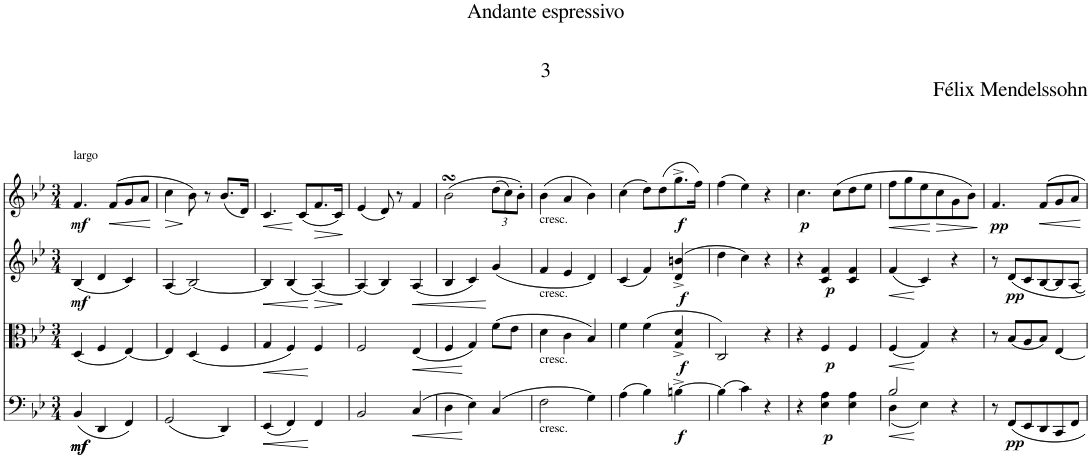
**kern	**dynam	**kern	**dynam	**kern	**dynam	**kern	**dynam
*part4	*part4	*part3	*part3	*part2	*part2	*part1	*part1
*staff4	*staff4	*staff3	*staff3	*staff2	*staff2	*staff1	*staff1
*I"Sampler	*	*I"Sampler	*	*I"Sampler	*	*I"Sampler	*
*I'Samp	*	*I'Samp	*	*I'Samp	*	*I'Samp	*
*clefF4	*	*clefC3	*	*clefG2	*	*clefG2	*
*k[b-e-]	*	*k[b-e-]	*	*k[b-e-]	*	*k[b-e-]	*
*M3/4	*	*M3/4	*	*M3/4	*	*M3/4	*
=1	=1	=1	=1	=1	=1	=1	=1
!	!	!	!	!	!	!LO:TX:a:t=largo	!
!	!LO:DY:b	!	!	!	!	!	!
!	!LO:DY:n=1:b	!	!	!	!LO:DY:b	!	!LO:DY:b
(4BB-/	mf mf	(4D/	.	(4B-/	mf	4.f/	mf
4DD/	.	4F/	.	4d/	.	.	.
!	!	!	!	!	!	!	!LO:HP:b
.	.	.	.	.	.	(8f/L	<
4FF/)	.	[4E-/)	.	4c/)	.	8g/	.
.	.	.	.	.	.	8a/J	.
.	.	.	.	.	.	.	[
=2	=2	=2	=2	=2	=2	=2	=2
!	!	!	!	!	!	!	!LO:HP:b
(2GG/	.	4E-/]	.	(4A/	.	4cc\	>
.	.	(4D/	.	[2B-/)	.	8b-\)	]
.	.	.	.	.	.	8r	.
4DD/)	.	4F/	.	.	.	(8.b-/L	.
.	.	.	.	.	.	16d/Jk)	.
=3	=3	=3	=3	=3	=3	=3	=3
!	!LO:HP:b	!	!LO:HP:b	!	!LO:HP:b	!	!LO:HP:b
(4EE-/	<	4G/	<	4B-/]	<	4.c/	<
4FF/)	.	4F/)	.	(4B-/	.	.	.
.	.	.	.	.	.	(8c/L	[
!	!	!	!	!	!LO:HP:n=1:b	!	!LO:HP:b
4FF/	[	4F/	[	[4A/)	[ >	8.f/	>
.	.	.	.	.	.	16c/Jk)	.
.	.	.	.	.	]	.	]
=4	=4	=4	=4	=4	=4	=4	=4
2BB-/	.	2F/	.	(4A/]	.	(4e-/	.
.	.	.	.	4B-/)	.	8d/)	.
.	.	.	.	.	.	8r	.
!	!LO:HP:b	!	!LO:HP:b	!	!LO:HP:b	!	!
(4C/	<	(4E-/	<	(4A/	<	4f/	.
=5	=5	=5	=5	=5	=5	=5	=5
4D\	.	4F/	.	4B-/	.	(2b-sSSs\	.
4E-\)	[	4G/)	[	4c/)	.	.	.
*	*	*	*	*	*	*Xbrackettup	*
(4C/	.	(8f\L	.	(4g/	[	(12dd\L	.
.	.	.	.	.	.	12cc\)	.
.	.	8e-\J	.	.	.	.	.
.	.	.	.	.	.	12b-'\J)	.
=6	=6	=6	=6	=6	=6	=6	=6
!	!	!	!	!	!	!LO:TX:b:t=cresc.	!
!	!	!	!	!LO:TX:b:t=cresc.	!	!	!
!	!	!LO:TX:b:t=cresc.	!	!	!	!	!
!LO:TX:b:t=cresc.	!	!	!	!	!	!	!
2F\	.	4d\	.	4f/	.	(4b-\	.
.	.	4c\	.	4e-/	.	4a/	.
4G\)	.	4B-/)	.	4d/)	.	4b-\)	.
=7	=7	=7	=7	=7	=7	=7	=7
(4A\	.	4f\	.	(4c/	.	(4cc\	.
4B-\)	.	(4f\	.	4f/)	.	8dd\L)	.
.	.	.	.	.	.	(8dd\	.
!	!LO:DY:b	!	!LO:DY:b	!	!LO:DY:b	!	!LO:DY:b
[4Bn^\	f	4G/^ 4d/^	f	(4d/^ 4bn/^	f	8.gg^\	f
.	.	.	.	.	.	16ff\Jk)	.
=8	=8	=8	=8	=8	=8	=8	=8
(4B\]	.	2C/)	.	4dd\	.	(4ff\	.
4c\)	.	.	.	4cc\)	.	4ee-\)	.
4r	.	4r	.	4r	.	4r	.
=9	=9	=9	=9	=9	=9	=9	=9
!	!	!	!	!	!	!	!LO:DY:b
4r	.	4r	.	4r	.	4.cc\	p
!	!LO:DY:b	!	!LO:DY:b	!	!LO:DY:b	!	!
4E-\ 4A\	p	4F/	p	4c/ 4f/	p	.	.
.	.	.	.	.	.	(8cc\L	.
4E-\ 4A\	.	4F/	.	4c/ 4f/	.	8dd\	.
.	.	.	.	.	.	8ee-\J	.
=10	=10	=10	=10	=10	=10	=10	=10
!	!LO:HP:b	!	!LO:HP:b	!	!LO:HP:b	!	!LO:HP:b
*^	*	*	*	*	*	*	*
2B-/	(4D\	<	(4F/	<	(4f/	<	8ff\L	<
.	.	.	.	.	.	.	8gg\	.
.	4E-\)	[	4G/)	[	4c/)	[	8ee-\	.
!	!	!	!	!	!	!	!	!LO:HP:n=1:b
.	.	.	.	.	.	.	8cc\	[ >
4r	4ryy	.	4r	.	4r	.	8g\	.
.	.	.	.	.	.	.	8b-\J)	.
*v	*v	*	*	*	*	*	*	*
.	.	.	.	.	.	.	]
=11	=11	=11	=11	=11	=11	=11	=11
!	!	!	!	!	!	!	!LO:DY:b
8r	.	8r	.	8r	.	4.f/	pp
!	!LO:DY:b	!	!	!	!LO:DY:b	!	!
8FF/L	pp	(8B-/L	.	8d/L	pp	.	.
8EE-/	.	8A/	.	8c/	.	.	.
!	!	!	!	!	!	!	!LO:HP:b
8DD/	.	8B-/J)	.	[8B-/	.	8f/L	<
8CC/	.	[4E-/	.	8B-/]	.	8g/	.
8FF/J	.	.	.	[8A/J	.	8a/J	.
.	.	.	.	.	.	.	[
=	=	=	=	=	=	=	=
*-	*-	*-	*-	*-	*-	*-	*-
